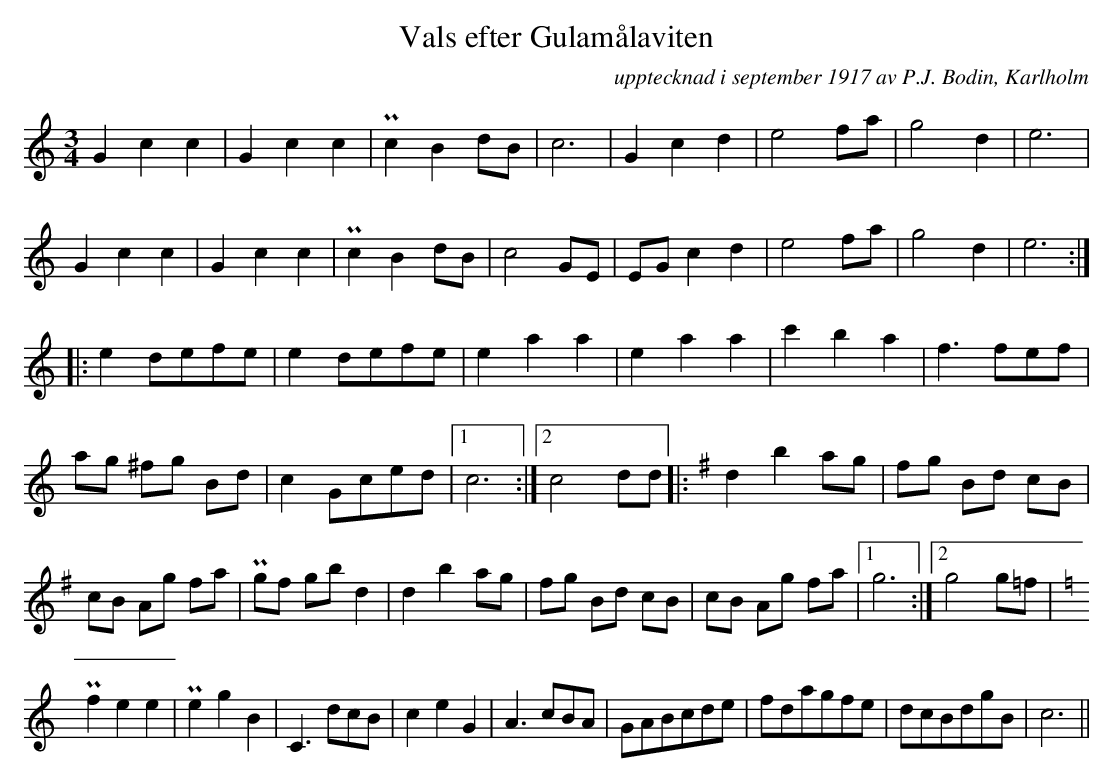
X:1
T:Vals efter Gulamålaviten
O:upptecknad i september 1917 av P.J. Bodin, Karlholm
L:1/8
M:3/4
K:C
G2 c2 c2 | G2 c2 c2 | Pc2 B2 dB | c6 | G2 c2 d2 | e4 fa | g4 d2 | e6 |
G2 c2 c2 | G2 c2 c2 | Pc2 B2 dB | c4 GE | EG c2 d2 | e4 fa | g4 d2 | e6 ::
e2 defe | e2 defe | e2 a2 a2 | e2 a2 a2 | c'2 b2 a2 | f3 fef |
ag ^fg Bd | c2 Gced |1 c6 :|2 c4 dd [K:G] |: d2 b2 ag | fg Bd cB |
cB Ag fa | Pgf gb d2 | d2 b2 ag | fg Bd cB | cB Ag fa |1 g6 :|2 g4 g=f | [K:C]
Pf2 e2 e2 | Pe2 g2 B2 | C3 dcB | c2 e2 G2 | A3 cBA | GABcde | fdagfe | dcBdgB | c6 ||
